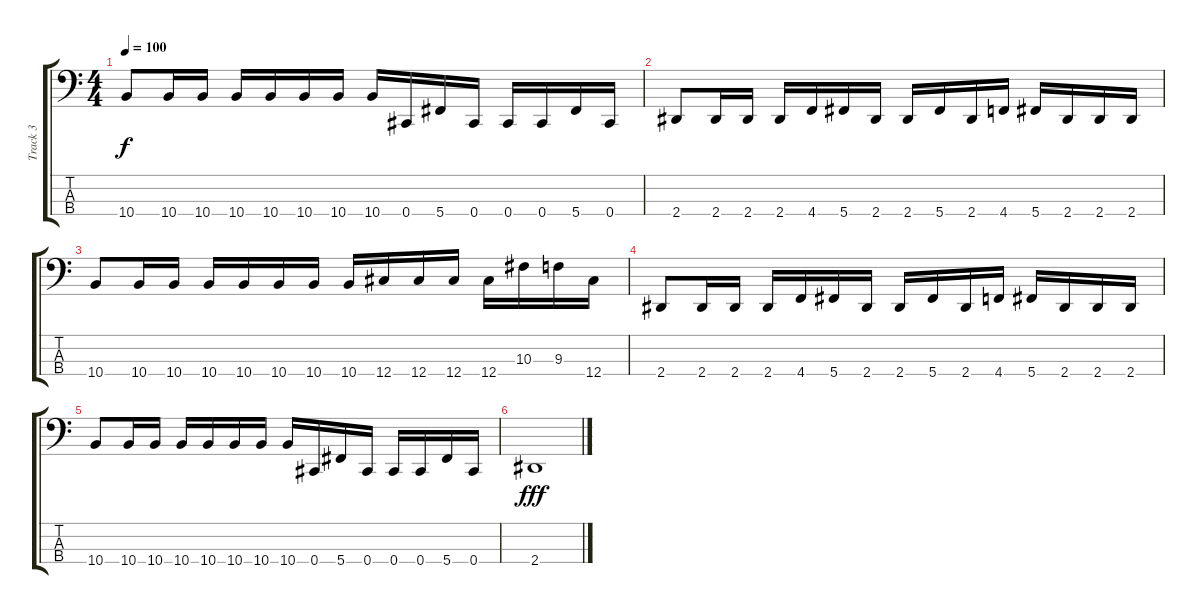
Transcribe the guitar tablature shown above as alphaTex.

\track ("Track 3" "Track 3") {instrument electricbasspick}
\staff {score tabs}
\tuning (Gb2 Db2 Ab1 Db1) {hide}
\ts (4 4)
\tempo 100
\clef f4
\ks c
10.4.8{dy f} 10.4.16 10.4.16 10.4.16 10.4.16 10.4.16 10.4.16 10.4.16 0.4.16 5.4.16 0.4.16 0.4.16 0.4.16 5.4.16 0.4.16 |
2.4.8 2.4.16 2.4.16 2.4.16 4.4.16 5.4.16 2.4.16 2.4.16 5.4.16 2.4.16 4.4.16 5.4.16 2.4.16 2.4.16 2.4.16 |
10.4.8 10.4.16 10.4.16 10.4.16 10.4.16 10.4.16 10.4.16 10.4.16 12.4.16 12.4.16 12.4.16 12.4.16 10.3.16 9.3.16 12.4.16 |
2.4.8 2.4.16 2.4.16 2.4.16 4.4.16 5.4.16 2.4.16 2.4.16 5.4.16 2.4.16 4.4.16 5.4.16 2.4.16 2.4.16 2.4.16 |
10.4.8 10.4.16 10.4.16 10.4.16 10.4.16 10.4.16 10.4.16 10.4.16 0.4.16 5.4.16 0.4.16 0.4.16 0.4.16 5.4.16 0.4.16 |
2.4.1{dy fff}
